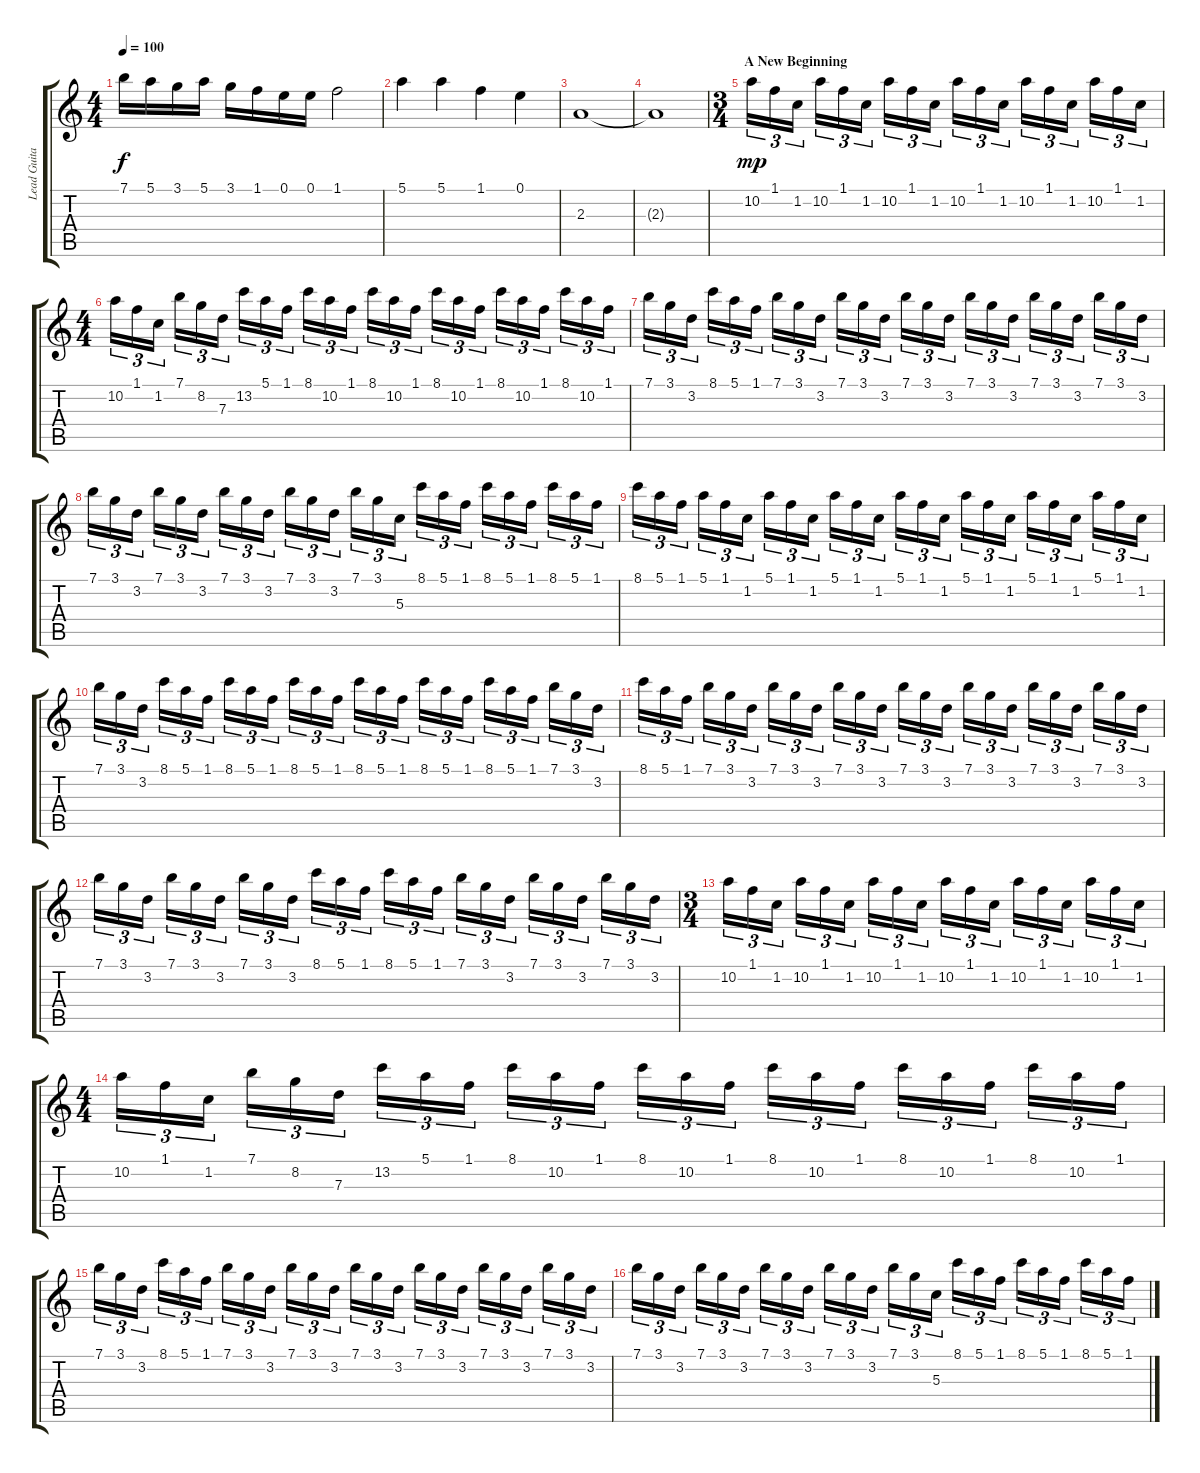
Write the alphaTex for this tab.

\track ("Lead Guitar" "Lead Guita") {instrument distortionguitar}
\staff {score tabs}
\tuning (E4 B3 G3 D3 A2 E2) {hide}
\ts (4 4)
\tempo 100
\clef g2
\ks c
7.1.16{dy f} 5.1.16 3.1.16 5.1.16 3.1.16 1.1.16 0.1.16 0.1.16 1.1.2 |
5.1.4 5.1.4 1.1.4 0.1.4 |
2.3.1{volume 2} |
2.3{t}.1 |
\ts (3 4)
\section ("" "A New Beginning")
10.2.16{tu (3 2) dy mp} 1.1.16{tu (3 2)} 1.2.16{tu (3 2)} 10.2.16{tu (3 2)} 1.1.16{tu (3 2)} 1.2.16{tu (3 2)} 10.2.16{tu (3 2)} 1.1.16{tu (3 2)} 1.2.16{tu (3 2)} 10.2.16{tu (3 2)} 1.1.16{tu (3 2)} 1.2.16{tu (3 2)} 10.2.16{tu (3 2)} 1.1.16{tu (3 2)} 1.2.16{tu (3 2)} 10.2.16{tu (3 2)} 1.1.16{tu (3 2)} 1.2.16{tu (3 2)} |
\ts (4 4)
10.2.16{tu (3 2)} 1.1.16{tu (3 2)} 1.2.16{tu (3 2)} 7.1.16{tu (3 2)} 8.2.16{tu (3 2)} 7.3.16{tu (3 2)} 13.2.16{tu (3 2)} 5.1.16{tu (3 2)} 1.1.16{tu (3 2)} 8.1.16{tu (3 2)} 10.2.16{tu (3 2)} 1.1.16{tu (3 2)} 8.1.16{tu (3 2)} 10.2.16{tu (3 2)} 1.1.16{tu (3 2)} 8.1.16{tu (3 2)} 10.2.16{tu (3 2)} 1.1.16{tu (3 2)} 8.1.16{tu (3 2)} 10.2.16{tu (3 2)} 1.1.16{tu (3 2)} 8.1.16{tu (3 2)} 10.2.16{tu (3 2)} 1.1.16{tu (3 2)} |
7.1.16{tu (3 2)} 3.1.16{tu (3 2)} 3.2.16{tu (3 2)} 8.1.16{tu (3 2)} 5.1.16{tu (3 2)} 1.1.16{tu (3 2)} 7.1.16{tu (3 2)} 3.1.16{tu (3 2)} 3.2.16{tu (3 2)} 7.1.16{tu (3 2)} 3.1.16{tu (3 2)} 3.2.16{tu (3 2)} 7.1.16{tu (3 2)} 3.1.16{tu (3 2)} 3.2.16{tu (3 2)} 7.1.16{tu (3 2)} 3.1.16{tu (3 2)} 3.2.16{tu (3 2)} 7.1.16{tu (3 2)} 3.1.16{tu (3 2)} 3.2.16{tu (3 2)} 7.1.16{tu (3 2)} 3.1.16{tu (3 2)} 3.2.16{tu (3 2)} |
7.1.16{tu (3 2)} 3.1.16{tu (3 2)} 3.2.16{tu (3 2)} 7.1.16{tu (3 2)} 3.1.16{tu (3 2)} 3.2.16{tu (3 2)} 7.1.16{tu (3 2)} 3.1.16{tu (3 2)} 3.2.16{tu (3 2)} 7.1.16{tu (3 2)} 3.1.16{tu (3 2)} 3.2.16{tu (3 2)} 7.1.16{tu (3 2)} 3.1.16{tu (3 2)} 5.3.16{tu (3 2)} 8.1.16{tu (3 2)} 5.1.16{tu (3 2)} 1.1.16{tu (3 2)} 8.1.16{tu (3 2)} 5.1.16{tu (3 2)} 1.1.16{tu (3 2)} 8.1.16{tu (3 2)} 5.1.16{tu (3 2)} 1.1.16{tu (3 2)} |
8.1.16{tu (3 2)} 5.1.16{tu (3 2)} 1.1.16{tu (3 2)} 5.1.16{tu (3 2)} 1.1.16{tu (3 2)} 1.2.16{tu (3 2)} 5.1.16{tu (3 2)} 1.1.16{tu (3 2)} 1.2.16{tu (3 2)} 5.1.16{tu (3 2)} 1.1.16{tu (3 2)} 1.2.16{tu (3 2)} 5.1.16{tu (3 2)} 1.1.16{tu (3 2)} 1.2.16{tu (3 2)} 5.1.16{tu (3 2)} 1.1.16{tu (3 2)} 1.2.16{tu (3 2)} 5.1.16{tu (3 2)} 1.1.16{tu (3 2)} 1.2.16{tu (3 2)} 5.1.16{tu (3 2)} 1.1.16{tu (3 2)} 1.2.16{tu (3 2)} |
7.1.16{tu (3 2)} 3.1.16{tu (3 2)} 3.2.16{tu (3 2)} 8.1.16{tu (3 2)} 5.1.16{tu (3 2)} 1.1.16{tu (3 2)} 8.1.16{tu (3 2)} 5.1.16{tu (3 2)} 1.1.16{tu (3 2)} 8.1.16{tu (3 2)} 5.1.16{tu (3 2)} 1.1.16{tu (3 2)} 8.1.16{tu (3 2)} 5.1.16{tu (3 2)} 1.1.16{tu (3 2)} 8.1.16{tu (3 2)} 5.1.16{tu (3 2)} 1.1.16{tu (3 2)} 8.1.16{tu (3 2)} 5.1.16{tu (3 2)} 1.1.16{tu (3 2)} 7.1.16{tu (3 2)} 3.1.16{tu (3 2)} 3.2.16{tu (3 2)} |
8.1.16{tu (3 2)} 5.1.16{tu (3 2)} 1.1.16{tu (3 2)} 7.1.16{tu (3 2)} 3.1.16{tu (3 2)} 3.2.16{tu (3 2)} 7.1.16{tu (3 2)} 3.1.16{tu (3 2)} 3.2.16{tu (3 2)} 7.1.16{tu (3 2)} 3.1.16{tu (3 2)} 3.2.16{tu (3 2)} 7.1.16{tu (3 2)} 3.1.16{tu (3 2)} 3.2.16{tu (3 2)} 7.1.16{tu (3 2)} 3.1.16{tu (3 2)} 3.2.16{tu (3 2)} 7.1.16{tu (3 2)} 3.1.16{tu (3 2)} 3.2.16{tu (3 2)} 7.1.16{tu (3 2)} 3.1.16{tu (3 2)} 3.2.16{tu (3 2)} |
7.1.16{tu (3 2)} 3.1.16{tu (3 2)} 3.2.16{tu (3 2)} 7.1.16{tu (3 2)} 3.1.16{tu (3 2)} 3.2.16{tu (3 2)} 7.1.16{tu (3 2)} 3.1.16{tu (3 2)} 3.2.16{tu (3 2)} 8.1.16{tu (3 2)} 5.1.16{tu (3 2)} 1.1.16{tu (3 2)} 8.1.16{tu (3 2)} 5.1.16{tu (3 2)} 1.1.16{tu (3 2)} 7.1.16{tu (3 2)} 3.1.16{tu (3 2)} 3.2.16{tu (3 2)} 7.1.16{tu (3 2)} 3.1.16{tu (3 2)} 3.2.16{tu (3 2)} 7.1.16{tu (3 2)} 3.1.16{tu (3 2)} 3.2.16{tu (3 2)} |
\ts (3 4)
10.2.16{tu (3 2)} 1.1.16{tu (3 2)} 1.2.16{tu (3 2)} 10.2.16{tu (3 2)} 1.1.16{tu (3 2)} 1.2.16{tu (3 2)} 10.2.16{tu (3 2)} 1.1.16{tu (3 2)} 1.2.16{tu (3 2)} 10.2.16{tu (3 2)} 1.1.16{tu (3 2)} 1.2.16{tu (3 2)} 10.2.16{tu (3 2)} 1.1.16{tu (3 2)} 1.2.16{tu (3 2)} 10.2.16{tu (3 2)} 1.1.16{tu (3 2)} 1.2.16{tu (3 2)} |
\ts (4 4)
10.2.16{tu (3 2)} 1.1.16{tu (3 2)} 1.2.16{tu (3 2)} 7.1.16{tu (3 2)} 8.2.16{tu (3 2)} 7.3.16{tu (3 2)} 13.2.16{tu (3 2)} 5.1.16{tu (3 2)} 1.1.16{tu (3 2)} 8.1.16{tu (3 2)} 10.2.16{tu (3 2)} 1.1.16{tu (3 2)} 8.1.16{tu (3 2)} 10.2.16{tu (3 2)} 1.1.16{tu (3 2)} 8.1.16{tu (3 2)} 10.2.16{tu (3 2)} 1.1.16{tu (3 2)} 8.1.16{tu (3 2)} 10.2.16{tu (3 2)} 1.1.16{tu (3 2)} 8.1.16{tu (3 2)} 10.2.16{tu (3 2)} 1.1.16{tu (3 2)} |
7.1.16{tu (3 2)} 3.1.16{tu (3 2)} 3.2.16{tu (3 2)} 8.1.16{tu (3 2)} 5.1.16{tu (3 2)} 1.1.16{tu (3 2)} 7.1.16{tu (3 2)} 3.1.16{tu (3 2)} 3.2.16{tu (3 2)} 7.1.16{tu (3 2)} 3.1.16{tu (3 2)} 3.2.16{tu (3 2)} 7.1.16{tu (3 2)} 3.1.16{tu (3 2)} 3.2.16{tu (3 2)} 7.1.16{tu (3 2)} 3.1.16{tu (3 2)} 3.2.16{tu (3 2)} 7.1.16{tu (3 2)} 3.1.16{tu (3 2)} 3.2.16{tu (3 2)} 7.1.16{tu (3 2)} 3.1.16{tu (3 2)} 3.2.16{tu (3 2)} |
7.1.16{tu (3 2)} 3.1.16{tu (3 2)} 3.2.16{tu (3 2)} 7.1.16{tu (3 2)} 3.1.16{tu (3 2)} 3.2.16{tu (3 2)} 7.1.16{tu (3 2)} 3.1.16{tu (3 2)} 3.2.16{tu (3 2)} 7.1.16{tu (3 2)} 3.1.16{tu (3 2)} 3.2.16{tu (3 2)} 7.1.16{tu (3 2)} 3.1.16{tu (3 2)} 5.3.16{tu (3 2)} 8.1.16{tu (3 2)} 5.1.16{tu (3 2)} 1.1.16{tu (3 2)} 8.1.16{tu (3 2)} 5.1.16{tu (3 2)} 1.1.16{tu (3 2)} 8.1.16{tu (3 2)} 5.1.16{tu (3 2)} 1.1.16{tu (3 2)}
